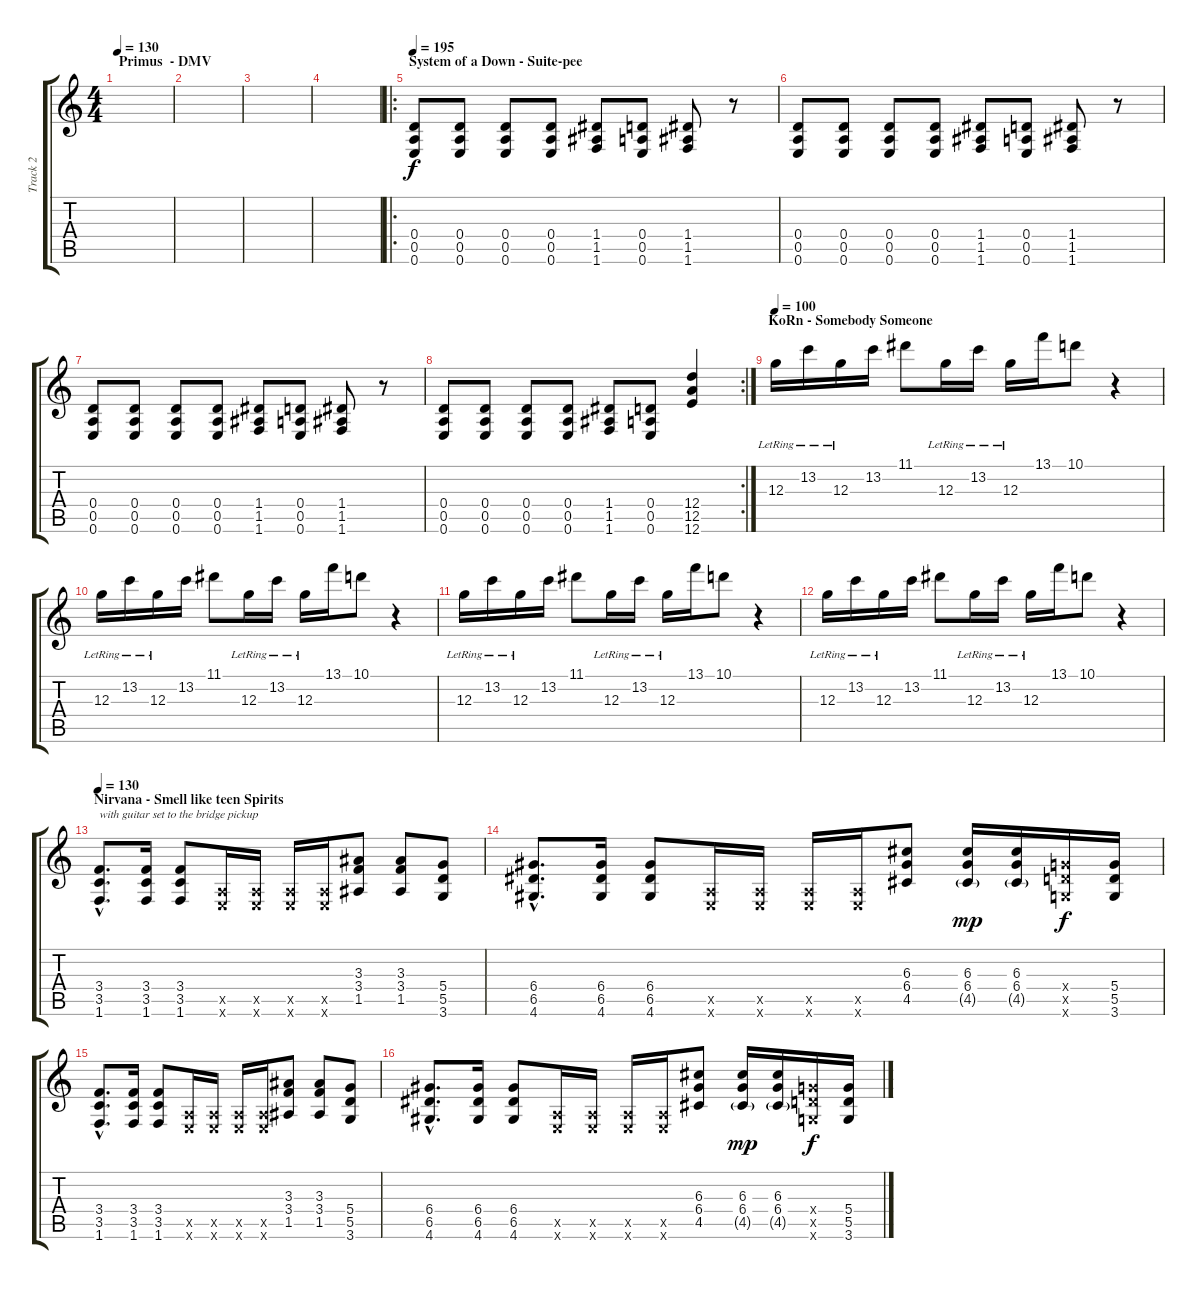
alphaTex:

\track ("Track 2" "Track 2") {instrument distortionguitar}
\staff {score tabs}
\tuning (E4 B3 G3 D3 A2 E2) {hide}
\ts (4 4)
\section ("" "Primus  - DMV")
\tempo 130
\clef g2
\ks c
|
|
|
|
\ro
\section ("" "System of a Down - Suite-pee")
\tempo 195
(0.4 0.5 0.6).8 (0.4 0.5 0.6).8 (0.4 0.5 0.6).8 (0.4 0.5 0.6).8 (1.4 1.5 1.6).8 (0.4 0.5 0.6).8 (1.4 1.5 1.6).8 r.8 |
(0.4 0.5 0.6).8 (0.4 0.5 0.6).8 (0.4 0.5 0.6).8 (0.4 0.5 0.6).8 (1.4 1.5 1.6).8 (0.4 0.5 0.6).8 (1.4 1.5 1.6).8 r.8 |
(0.4 0.5 0.6).8 (0.4 0.5 0.6).8 (0.4 0.5 0.6).8 (0.4 0.5 0.6).8 (1.4 1.5 1.6).8 (0.4 0.5 0.6).8 (1.4 1.5 1.6).8 r.8 |
\rc 2
(0.4 0.5 0.6).8 (0.4 0.5 0.6).8 (0.4 0.5 0.6).8 (0.4 0.5 0.6).8 (1.4 1.5 1.6).8 (0.4 0.5 0.6).8 (12.4 12.5 12.6).4 |
\section ("" "KoRn - Somebody Someone")
\tempo 100
12.3{lr}.16 13.2{lr}.16 12.3{lr}.16 13.2.16 11.1.8 12.3{lr}.16 13.2{lr}.16 12.3{lr}.16 13.1.16 10.1.8 r.4 |
12.3{lr}.16 13.2{lr}.16 12.3{lr}.16 13.2.16 11.1.8 12.3{lr}.16 13.2{lr}.16 12.3{lr}.16 13.1.16 10.1.8 r.4 |
12.3{lr}.16 13.2{lr}.16 12.3{lr}.16 13.2.16 11.1.8 12.3{lr}.16 13.2{lr}.16 12.3{lr}.16 13.1.16 10.1.8 r.4 |
12.3{lr}.16 13.2{lr}.16 12.3{lr}.16 13.2.16 11.1.8 12.3{lr}.16 13.2{lr}.16 12.3{lr}.16 13.1.16 10.1.8 r.4 |
\section ("" "Nirvana - Smell like teen Spirits")
\tempo 130
(3.4{hac} 3.5{hac} 1.6{hac}).8{d txt "with guitar set to the bridge pickup"} (3.4 3.5 1.6).16 (3.4 3.5 1.6).8 (0.5{x} 0.6{x}).16 (0.5{x} 0.6{x}).16 (0.5{x} 0.6{x}).16 (0.5{x} 0.6{x}).16 (3.3 3.4 1.5).8 (3.3 3.4 1.5).8 (5.4 5.5 3.6).8 |
(6.4{hac} 6.5{hac} 4.6{hac}).8{d} (6.4 6.5 4.6).16 (6.4 6.5 4.6).8 (0.5{x} 0.6{x}).16 (0.5{x} 0.6{x}).16 (0.5{x} 0.6{x}).16 (0.5{x} 0.6{x}).16 (6.3 6.4 4.5).8 (6.3 6.4 4.5{g}).16{dy mp} (6.3 6.4 4.5{g}).16 (5.4{x} 5.5{x} 3.6{x}).16{dy f} (5.4 5.5 3.6).16 |
(3.4{hac} 3.5{hac} 1.6{hac}).8{d} (3.4 3.5 1.6).16 (3.4 3.5 1.6).8 (0.5{x} 0.6{x}).16 (0.5{x} 0.6{x}).16 (0.5{x} 0.6{x}).16 (0.5{x} 0.6{x}).16 (3.3 3.4 1.5).8 (3.3 3.4 1.5).8 (5.4 5.5 3.6).8 |
(6.4{hac} 6.5{hac} 4.6{hac}).8{d} (6.4 6.5 4.6).16 (6.4 6.5 4.6).8 (0.5{x} 0.6{x}).16 (0.5{x} 0.6{x}).16 (0.5{x} 0.6{x}).16 (0.5{x} 0.6{x}).16 (6.3 6.4 4.5).8 (6.3 6.4 4.5{g}).16{dy mp} (6.3 6.4 4.5{g}).16 (5.4{x} 5.5{x} 3.6{x}).16{dy f} (5.4 5.5 3.6).16
